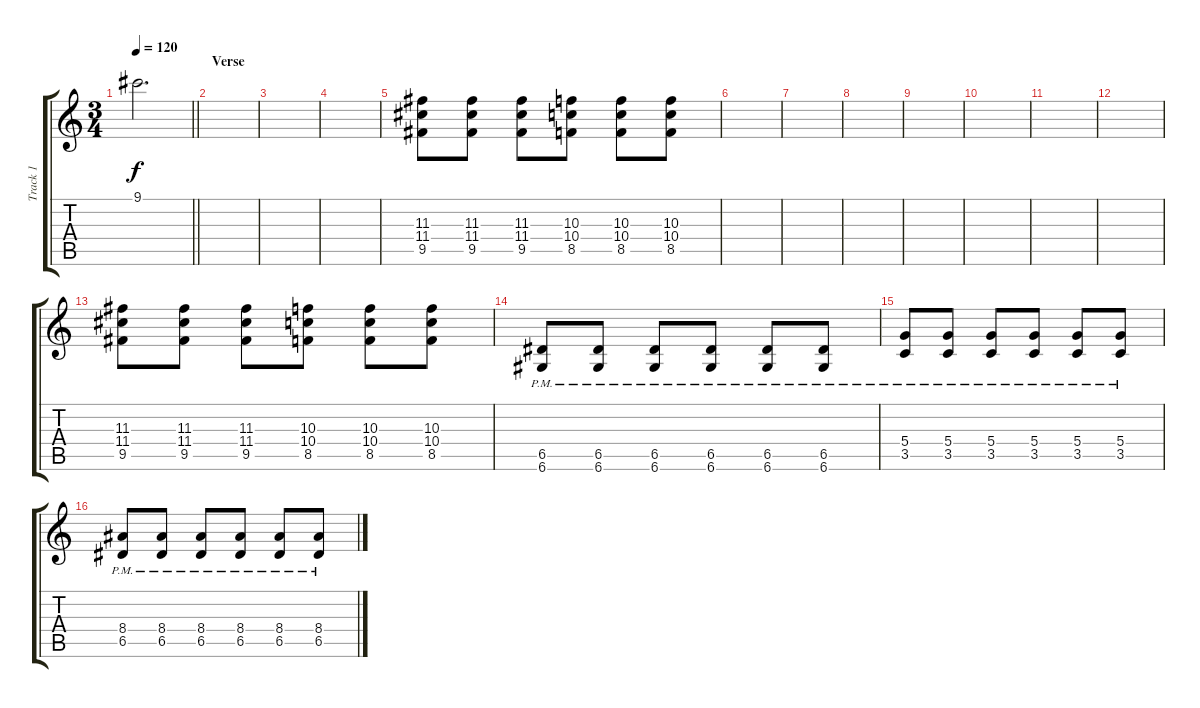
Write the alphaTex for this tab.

\track ("Track 1" "Track 1") {instrument distortionguitar}
\staff {score tabs}
\tuning (E4 B3 G3 D3 A2 D2) {hide}
\ts (3 4)
\tempo 120
\clef g2
\barLineRight lightlight
\ks c
9.1{t}.2{d dy f} |
\section ("" "Verse")
|
|
|
(11.3 11.4 9.5).8 (11.3 11.4 9.5).8 (11.3 11.4 9.5).8 (10.3 10.4 8.5).8 (10.3 10.4 8.5).8 (10.3 10.4 8.5).8 |
|
|
|
|
|
|
|
(11.3 11.4 9.5).8 (11.3 11.4 9.5).8 (11.3 11.4 9.5).8 (10.3 10.4 8.5).8 (10.3 10.4 8.5).8 (10.3 10.4 8.5).8 |
(6.5{pm} 6.6{pm}).8 (6.5{pm} 6.6{pm}).8 (6.5{pm} 6.6{pm}).8 (6.5{pm} 6.6{pm}).8 (6.5{pm} 6.6{pm}).8 (6.5{pm} 6.6{pm}).8 |
(5.4{pm} 3.5{pm}).8 (5.4{pm} 3.5{pm}).8 (5.4{pm} 3.5{pm}).8 (5.4{pm} 3.5{pm}).8 (5.4{pm} 3.5{pm}).8 (5.4{pm} 3.5{pm}).8 |
(8.4{pm} 6.5{pm}).8 (8.4{pm} 6.5{pm}).8 (8.4{pm} 6.5{pm}).8 (8.4{pm} 6.5{pm}).8 (8.4{pm} 6.5{pm}).8 (8.4{pm} 6.5{pm}).8
